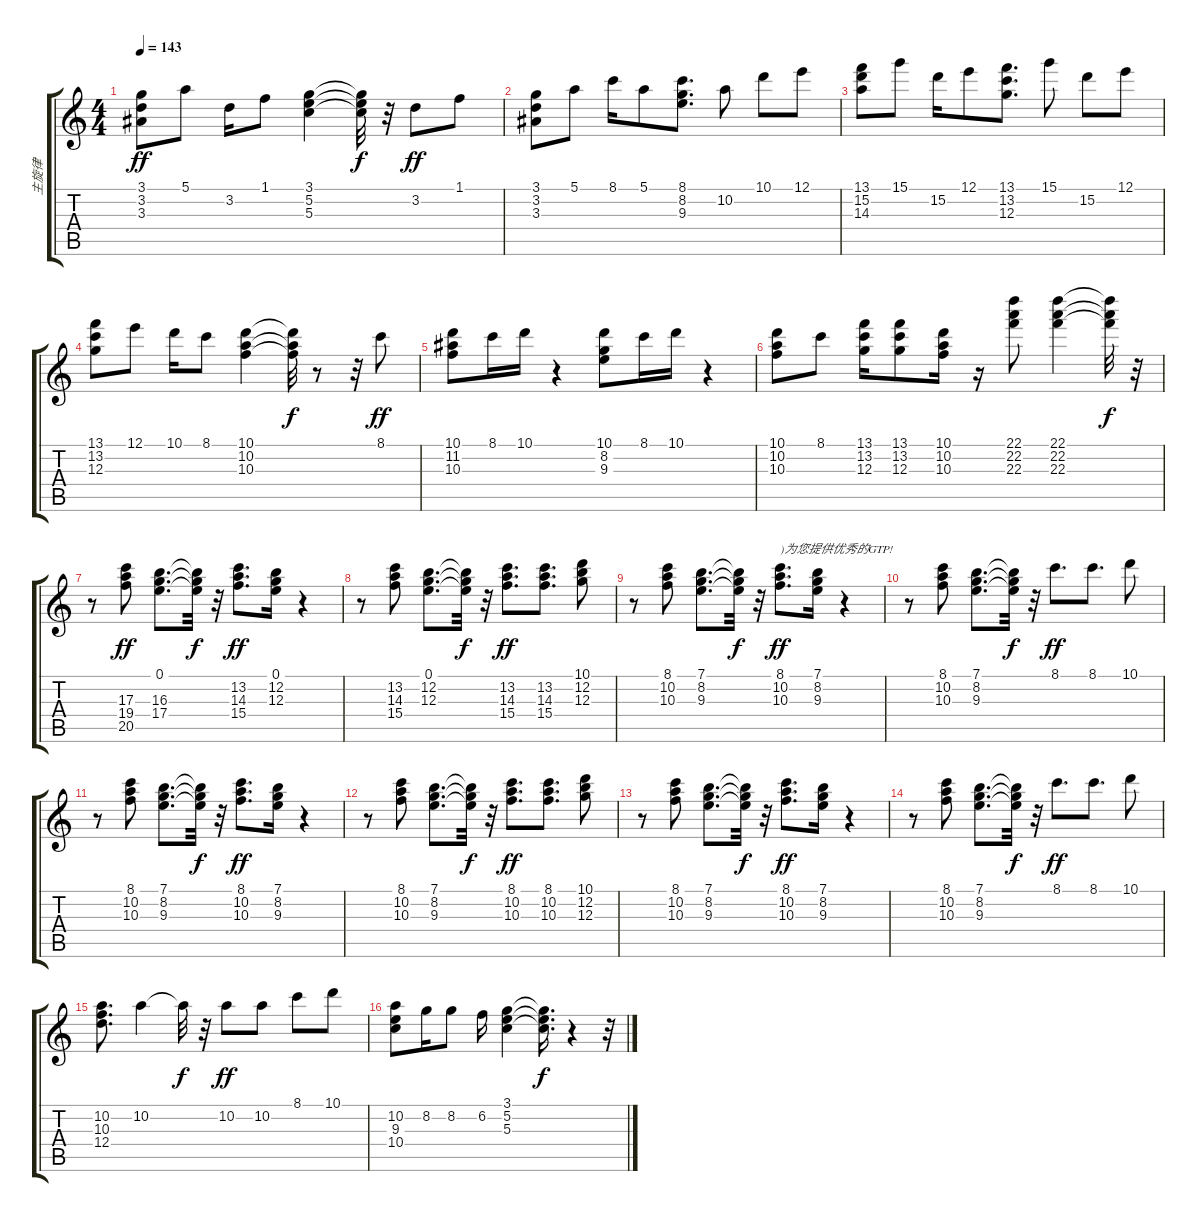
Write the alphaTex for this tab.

\track ("主旋律" "主旋律") {instrument overdrivenguitar}
\staff {score tabs}
\tuning (E4 B3 G3 D3 A2 E2) {hide}
\ts (4 4)
\tempo 143
\clef g2
\ks c
(3.1 3.2 3.3).8{dy ff} 5.1.8 3.2.16 1.1.8 (3.1 5.2 5.3).4 (3.1{t} 5.2{t} 5.3{t}).32{dy f} r.32 3.2.8{dy ff} 1.1.8 |
(3.1 3.2 3.3).8 5.1.8 8.1.16 5.1.8 (8.1 8.2 9.3).8{d} 10.2.8 10.1.8 12.1.8 |
(13.1 15.2 14.3).8 15.1.8 15.2.16 12.1.8 (13.1 13.2 12.3).8{d} 15.1.8 15.2.8 12.1.8 |
(13.1 13.2 12.3).8 12.1.8 10.1.16 8.1.8 (10.1 10.2 10.3).4 (10.1{t} 10.2{t} 10.3{t}).32{dy f} r.8 r.32 8.1.8{dy ff} |
(10.1 11.2 10.3).8 8.1.16 10.1.16 r.4 (10.1 8.2 9.3).8 8.1.16 10.1.16 r.4 |
(10.1 10.2 10.3).8 8.1.8 (13.1 13.2 12.3).16 (13.1 13.2 12.3).8 (10.1 10.2 10.3).16 r.16 (22.1 22.2 22.3).8 (22.1 22.2 22.3).4 (22.1{t} 22.2{t} 22.3{t}).32{dy f} r.32 |
r.8 (17.3 19.4 20.5).8{dy ff} (0.1 16.3 17.4).8{d} (0.1{t} 16.3{t} 17.4{t}).32{dy f} r.32 (13.2 14.3 15.4).8{d dy ff} (0.1 12.2 12.3).16 r.4 |
r.8 (13.2 14.3 15.4).8 (0.1 12.2 12.3).8{d} (0.1{t} 12.2{t} 12.3{t}).32{dy f} r.32 (13.2 14.3 15.4).8{d dy ff} (13.2 14.3 15.4).8{d} (10.1 12.2 12.3).8 |
r.8 (8.1 10.2 10.3).8 (7.1 8.2 9.3).8{d} (7.1{t} 8.2{t} 9.3{t}).32{dy f} r.32 (8.1 10.2 10.3).8{d txt ")为您提供优秀的GTP!" dy ff} (7.1 8.2 9.3).16 r.4 |
r.8 (8.1 10.2 10.3).8 (7.1 8.2 9.3).8{d} (7.1{t} 8.2{t} 9.3{t}).32{dy f} r.32 8.1.8{d dy ff} 8.1.8{d} 10.1.8 |
r.8 (8.1 10.2 10.3).8 (7.1 8.2 9.3).8{d} (7.1{t} 8.2{t} 9.3{t}).32{dy f} r.32 (8.1 10.2 10.3).8{d dy ff} (7.1 8.2 9.3).16 r.4 |
r.8 (8.1 10.2 10.3).8 (7.1 8.2 9.3).8{d} (7.1{t} 8.2{t} 9.3{t}).32{dy f} r.32 (8.1 10.2 10.3).8{d dy ff} (8.1 10.2 10.3).8{d} (10.1 12.2 12.3).8 |
r.8 (8.1 10.2 10.3).8 (7.1 8.2 9.3).8{d} (7.1{t} 8.2{t} 9.3{t}).32{dy f} r.32 (8.1 10.2 10.3).8{d dy ff} (7.1 8.2 9.3).16 r.4 |
r.8 (8.1 10.2 10.3).8 (7.1 8.2 9.3).8{d} (7.1{t} 8.2{t} 9.3{t}).32{dy f} r.32 8.1.8{d dy ff} 8.1.8{d} 10.1.8 |
(10.2 10.3 12.4).8{d} 10.2.4 10.2{t}.32{dy f} r.32 10.2.8{dy ff} 10.2.8 8.1.8 10.1.8 |
(10.2 9.3 10.4).8 8.2.16 8.2.8 6.2.16 (3.1 5.2 5.3).4 (3.1{t} 5.2{t} 5.3{t}).16{d dy f} r.4 r.32
